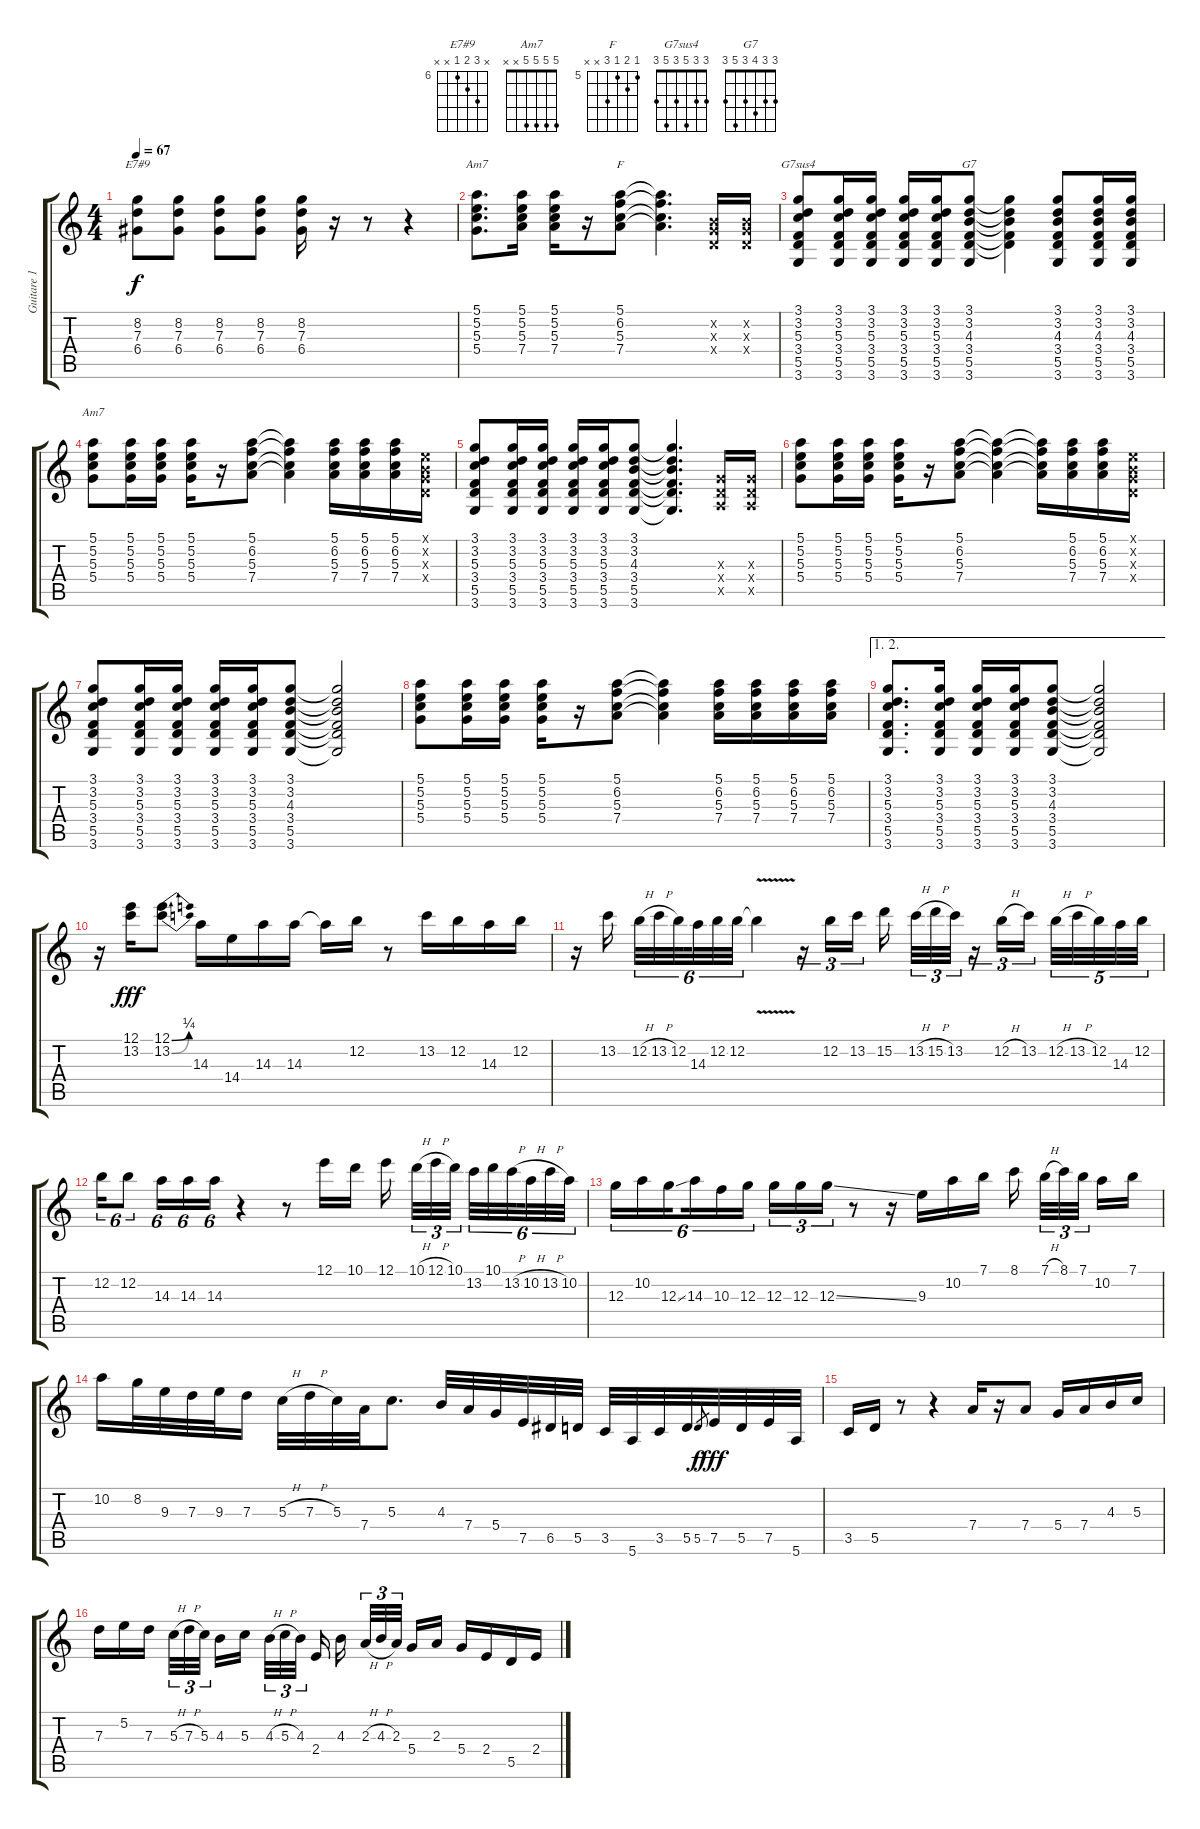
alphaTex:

\track ("Guitare 1" "Guitare 1") {instrument acousticguitarsteel}
\staff {score tabs}
\tuning (E4 B3 G3 D3 A2 E2) {hide}
\chord ("E7#9" x 8 7 6 x x) {firstfret 6}
\chord ("Am7" 5 5 5 x x x)
\chord ("F" 5 6 5 7 x x) {firstfret 5}
\chord ("G7sus4" 3 3 5 3 5 3)
\chord ("G7" 3 3 4 3 5 3)
\chord ("Am7" 5 5 5 5 x x)
\ts (4 4)
\tempo 67
\clef g2
\ks c
(8.2 7.3 6.4).8{ch "E7#9" dy f} (8.2 7.3 6.4).8 (8.2 7.3 6.4).8 (8.2 7.3 6.4).8 (8.2 7.3 6.4).16 r.16 r.8 r.4 |
(5.1 5.2 5.3 5.4).8{d ch "Am7"} (5.1 5.2 5.3 7.4).16 (5.1 5.2 5.3 7.4).16 r.16 (5.1 6.2 5.3 7.4).8{ch "F"} (5.1{t} 6.2{t} 5.3{t} 7.4{t}).4{d} (0.2{x} 0.3{x} 0.4{x}).16 (0.2{x} 0.3{x} 0.4{x}).16 |
(3.1 3.2 5.3 3.4 5.5 3.6).8{ch "G7sus4"} (3.1 3.2 5.3 3.4 5.5 3.6).16 (3.1 3.2 5.3 3.4 5.5 3.6).16 (3.1 3.2 5.3 3.4 5.5 3.6).16 (3.1 3.2 5.3 3.4 5.5 3.6).16 (3.1 3.2 4.3 3.4 5.5 3.6).8{ch "G7"} (3.1{t} 3.2{t} 4.3{t} 3.4{t} 5.5{t}).4 (3.1 3.2 4.3 3.4 5.5 3.6).8 (3.1 3.2 4.3 3.4 5.5 3.6).16 (3.1 3.2 4.3 3.4 5.5 3.6).16 |
(5.1 5.2 5.3 5.4).8{ch "Am7"} (5.1 5.2 5.3 5.4).16 (5.1 5.2 5.3 5.4).16 (5.1 5.2 5.3 5.4).16 r.16 (5.1 6.2 5.3 7.4).8 (5.1{t} 6.2{t} 5.3{t} 7.4{t}).4 (5.1 6.2 5.3 7.4).16 (5.1 6.2 5.3 7.4).16 (5.1 6.2 5.3 7.4).16 (0.1{x} 0.2{x} 0.3{x} 0.4{x}).16 |
(3.1 3.2 5.3 3.4 5.5 3.6).8 (3.1 3.2 5.3 3.4 5.5 3.6).16 (3.1 3.2 5.3 3.4 5.5 3.6).16 (3.1 3.2 5.3 3.4 5.5 3.6).16 (3.1 3.2 5.3 3.4 5.5 3.6).16 (3.1 3.2 4.3 3.4 5.5 3.6).8 (3.1{t} 3.2{t} 4.3{t} 3.4{t} 5.5{t} 3.6{t}).4{d} (0.3{x} 0.4{x} 0.5{x}).16 (0.3{x} 0.4{x} 0.5{x}).16 |
(5.1 5.2 5.3 5.4).8 (5.1 5.2 5.3 5.4).16 (5.1 5.2 5.3 5.4).16 (5.1 5.2 5.3 5.4).16 r.16 (5.1 6.2 5.3 7.4).8 (5.1{t} 6.2{t} 5.3{t} 7.4{t}).4 (5.1{t} 6.2{t} 5.3{t} 7.4{t}).16 (5.1 6.2 5.3 7.4).16 (5.1 6.2 5.3 7.4).16 (0.1{x} 0.2{x} 0.3{x} 0.4{x}).16 |
(3.1 3.2 5.3 3.4 5.5 3.6).8 (3.1 3.2 5.3 3.4 5.5 3.6).16 (3.1 3.2 5.3 3.4 5.5 3.6).16 (3.1 3.2 5.3 3.4 5.5 3.6).16 (3.1 3.2 5.3 3.4 5.5 3.6).16 (3.1 3.2 4.3 3.4 5.5 3.6).8 (3.1{t} 3.2{t} 4.3{t} 3.4{t} 5.5{t} 3.6{t}).2 |
(5.1 5.2 5.3 5.4).8 (5.1 5.2 5.3 5.4).16 (5.1 5.2 5.3 5.4).16 (5.1 5.2 5.3 5.4).16 r.16 (5.1 6.2 5.3 7.4).8 (5.1{t} 6.2{t} 5.3{t} 7.4{t}).4 (5.1 6.2 5.3 7.4).16 (5.1 6.2 5.3 7.4).16 (5.1 6.2 5.3 7.4).16 (5.1 6.2 5.3 7.4).16 |
\ae (1 2)
(3.1 3.2 5.3 3.4 5.5 3.6).8{d} (3.1 3.2 5.3 3.4 5.5 3.6).16 (3.1 3.2 5.3 3.4 5.5 3.6).16 (3.1 3.2 5.3 3.4 5.5 3.6).16 (3.1 3.2 4.3 3.4 5.5 3.6).8 (3.1{t} 3.2{t} 4.3{t} 3.4{t} 5.5{t} 3.6{t}).2 |
r.16 (12.1 13.2).16{dy fff volume 13 balance 8} (12.1{be (bend 0 0 60 1)} 13.2{be (bend 0 0 60 1)}).8 14.3.16 14.4.16 14.3.16 14.3.16 14.3{t}.16 12.2.16 r.8 13.2.16 12.2.16 14.3.16 12.2.16 |
r.16 13.2.16{beam splitsecondary} 12.2{h}.32{tu (6 4)} 13.2{h}.32{tu (6 4)} 12.2.32{tu (6 4) beam splitsecondary} 14.3.32{tu (6 4)} 12.2.32{tu (6 4)} 12.2.32{tu (6 4)} 12.2{v t}.4 r.16{tu (3 2)} 12.2.16{tu (3 2)} 13.2.16{tu (3 2) beam splitsecondary} 15.2.16{beam splitsecondary} 13.2{h}.32{tu (3 2)} 15.2{h}.32{tu (3 2)} 13.2.32{tu (3 2)} r.16{tu (3 2)} 12.2{h}.16{tu (3 2)} 13.2.16{tu (3 2) beam splitsecondary} 12.2{h}.32{tu (5 4)} 13.2{h}.32{tu (5 4)} 12.2.32{tu (5 4)} 14.3.32{tu (5 4)} 12.2.32{tu (5 4)} |
12.2.16{tu (6 4)} 12.2.8{tu (6 4)} 14.3.16{tu (6 4)} 14.3.16{tu (6 4)} 14.3.16{tu (6 4)} r.4 r.8 12.1.16 10.1.16 12.1.16{beam splitsecondary} 10.1{h}.32{tu (3 2)} 12.1{h}.32{tu (3 2)} 10.1.32{tu (3 2) beam splitsecondary} 13.2.32{tu (6 4)} 10.1.32{tu (6 4)} 13.2{h}.32{tu (6 4) beam splitsecondary} 10.2{h}.32{tu (6 4)} 13.2{h}.32{tu (6 4)} 10.2.32{tu (6 4)} |
12.3.16{tu (6 4)} 10.2.16{tu (6 4)} 12.3{ss}.16{tu (6 4) beam splitsecondary} 14.3.16{tu (6 4)} 10.3.16{tu (6 4)} 12.3.16{tu (6 4)} 12.3.16{tu (3 2)} 12.3.16{tu (3 2)} 12.3{ss}.16{tu (3 2)} r.8 r.16 9.3.16 10.2.16 7.1.16 8.1.16{beam splitsecondary} 7.1{h}.32{tu (3 2)} 8.1.32{tu (3 2)} 7.1.32{tu (3 2) beam splitsecondary} 10.2.16 7.1.16 |
10.2.16 8.2.32 9.3.32 7.3.32 9.3.32 7.3.16 5.3{h}.32 7.3{h}.32 5.3.32 7.4.32 5.3.8{d} 4.3.32 7.4.32 5.4.32 7.5.32 6.5.32 5.5.32 3.5.32 5.6.32 3.5.32 5.5.32 5.5.8{gr dy f} 7.5.32{dy fff} 5.5.32 7.5.32 5.6.32 |
3.5.16 5.5.16 r.8 r.4 7.4.16 r.16 7.4.8 5.4.16 7.4.16 4.3.16 5.3.16 |
7.3.16 5.2.16 7.3.16{beam splitsecondary} 5.3{h}.32{tu (3 2)} 7.3{h}.32{tu (3 2)} 5.3.32{tu (3 2)} 4.3.16 5.3.16{beam splitsecondary} 4.3{h}.32{tu (3 2)} 5.3{h}.32{tu (3 2)} 4.3.32{tu (3 2) beam splitsecondary} 2.4.16 4.3.16{beam splitsecondary} 2.3{h}.32{tu (3 2)} 4.3{h}.32{tu (3 2)} 2.3.32{tu (3 2) beam splitsecondary} 5.4.16 2.3.16 5.4.16 2.4.16 5.5.16 2.4.16
